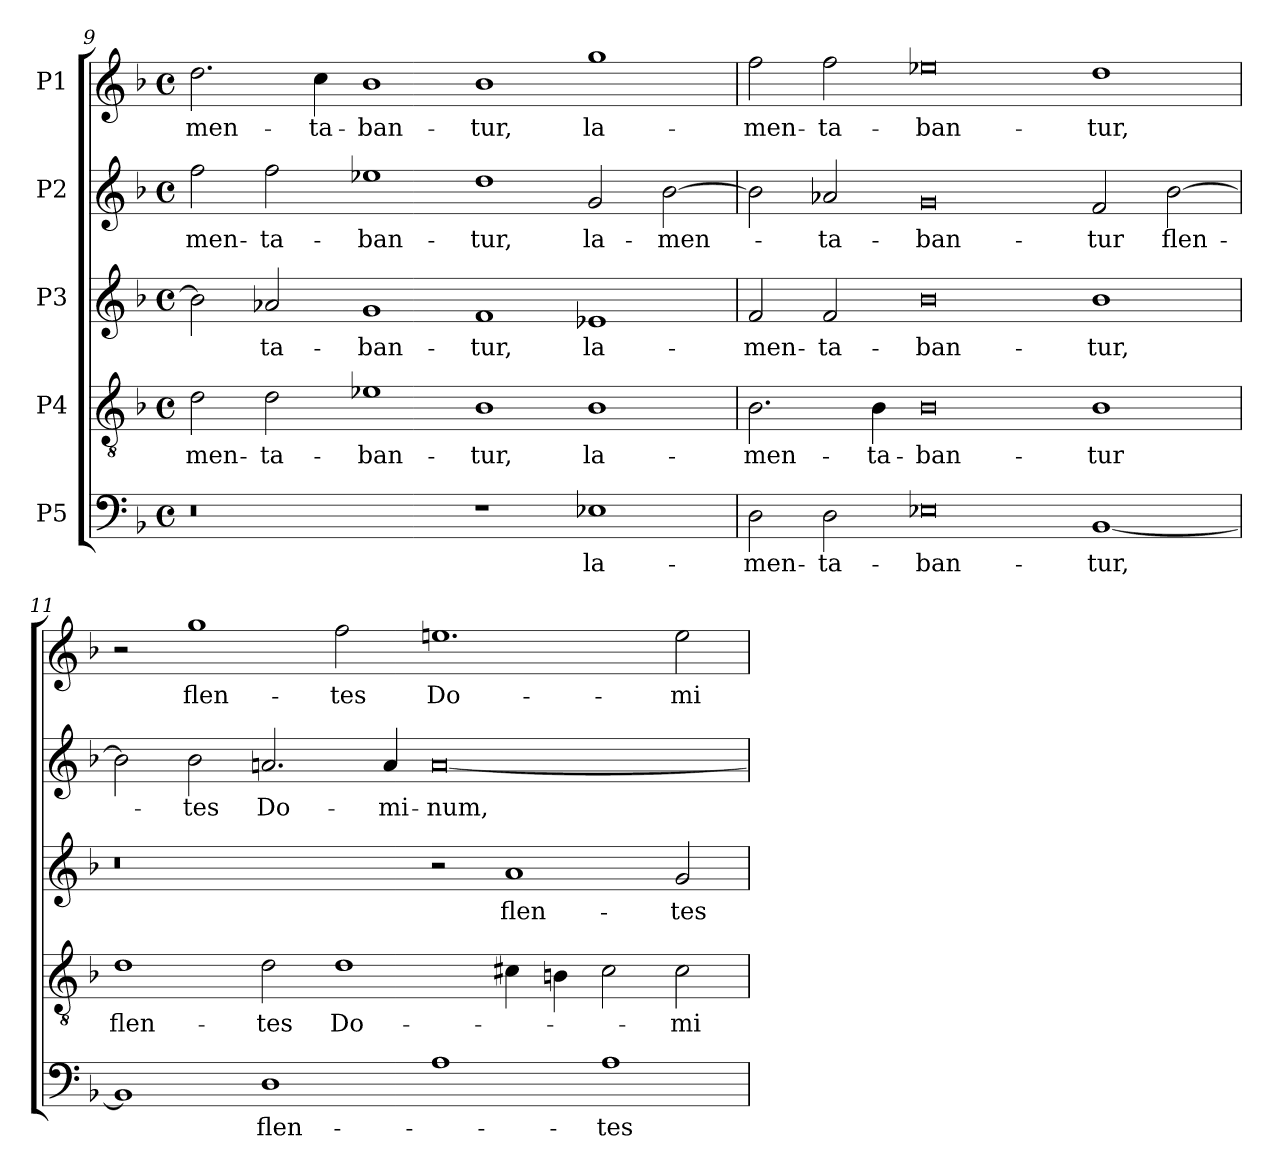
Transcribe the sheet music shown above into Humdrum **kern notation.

**kern	**text	**kern	**text	**kern	**text	**kern	**text	**kern	**text
*part5	*part5	*part4	*part4	*part3	*part3	*part2	*part2	*part1	*part1
*staff5	*staff5	*staff4	*staff4	*staff3	*staff3	*staff2	*staff2	*staff1	*staff1
*I"P5	*	*I"P4	*	*I"P3	*	*I"P2	*	*I"P1	*
*clefF4	*	*clefGv2	*	*clefG2	*	*clefG2	*	*clefG2	*
*	*	*ITrd7c12	*	*	*	*	*	*	*
*k[b-]	*	*k[b-]	*	*k[b-]	*	*k[b-]	*	*k[b-]	*
*F:	*	*F:	*	*F:	*	*F:	*	*F:	*
*M4/4	*	*M4/4	*	*M4/4	*	*M4/4	*	*M4/4	*
*met(c)	*	*met(c)	*	*met(c)	*	*met(c)	*	*met(c)	*
=9	=9	=9	=9	=9	=9	=9	=9	=9	=9
!	!	!	!LO:LY:b:color=#000000	!	!	!	!	!	!
!	!	!	!	!	!	!	!LO:LY:b:color=#000000	!	!
!	!	!	!	!	!	!	!	!	!LO:LY:b:color=#000000
0r	.	2Di\	-men-	2b-i\]	.	2ffi\	-men-	2.ddi\	-men-
!	!	!	!LO:LY:b:color=#000000	!	!	!	!	!	!
!	!	!	!	!	!LO:LY:b:color=#000000	!	!	!	!
!	!	!	!	!	!	!	!LO:LY:b:color=#000000	!	!
.	.	2Di\	-ta-	2a-Xi/	-ta-	2ffi\	-ta-	.	.
!	!	!	!	!	!	!	!	!	!LO:LY:b:color=#000000
.	.	.	.	.	.	.	.	4cci\	-ta-
!	!	!	!LO:LY:b:color=#000000	!	!	!	!	!	!
!	!	!	!	!	!LO:LY:b:color=#000000	!	!	!	!
!	!	!	!	!	!	!	!LO:LY:b:color=#000000	!	!
!	!	!	!	!	!	!	!	!	!LO:LY:b:color=#000000
.	.	1E-Xi	-ban-	1gi	-ban-	1ee-Xi	-ban-	1b-i	-ban-
!	!	!	!LO:LY:b:color=#000000	!	!	!	!	!	!
!	!	!	!	!	!LO:LY:b:color=#000000	!	!	!	!
!	!	!	!	!	!	!	!LO:LY:b:color=#000000	!	!
!	!	!	!	!	!	!	!	!	!LO:LY:b:color=#000000
1r	.	1BB-i	-tur,	1fi	-tur,	1ddi	-tur,	1b-i	-tur,
!	!LO:LY:b:color=#000000	!	!	!	!	!	!	!	!
!	!	!	!LO:LY:b:color=#000000	!	!	!	!	!	!
!	!	!	!	!	!LO:LY:b:color=#000000	!	!	!	!
!	!	!	!	!	!	!	!LO:LY:b:color=#000000	!	!
!	!	!	!	!	!	!	!	!	!LO:LY:b:color=#000000
1E-Xi	la-	1BB-i	la-	1e-Xi	la-	2gi/	la-	1ggi	la-
!	!	!	!	!	!	!	!LO:LY:b:color=#000000	!	!
.	.	.	.	.	.	[>2b-i\	-men-	.	.
!!LO:LB:g=z
=10	=10	=10	=10	=10	=10	=10	=10	=10	=10
!	!LO:LY:b:color=#000000	!	!	!	!	!	!	!	!
!	!	!	!LO:LY:b:color=#000000	!	!	!	!	!	!
!	!	!	!	!	!LO:LY:b:color=#000000	!	!	!	!
!	!	!	!	!	!	!	!	!	!LO:LY:b:color=#000000
2Di\	-men-	2.BB-i\	-men-	2fi/	-men-	2b-i\]	.	2ffi\	-men-
!	!LO:LY:b:color=#000000	!	!	!	!	!	!	!	!
!	!	!	!	!	!LO:LY:b:color=#000000	!	!	!	!
!	!	!	!	!	!	!	!LO:LY:b:color=#000000	!	!
!	!	!	!	!	!	!	!	!	!LO:LY:b:color=#000000
2Di\	-ta-	.	.	2fi/	-ta-	2a-Xi/	-ta-	2ffi\	-ta-
!	!	!	!LO:LY:b:color=#000000	!	!	!	!	!	!
.	.	4BB-i\	-ta-	.	.	.	.	.	.
!	!LO:LY:b:color=#000000	!	!	!	!	!	!	!	!
!	!	!	!LO:LY:b:color=#000000	!	!	!	!	!	!
!	!	!	!	!	!LO:LY:b:color=#000000	!	!	!	!
!	!	!	!	!	!	!	!LO:LY:b:color=#000000	!	!
!	!	!	!	!	!	!	!	!	!LO:LY:b:color=#000000
0E-Xi	-ban-	0BB-i	-ban-	0b-i	-ban-	0gi	-ban-	0ee-Xi	-ban-
!	!LO:LY:b:color=#000000	!	!	!	!	!	!	!	!
!	!	!	!LO:LY:b:color=#000000	!	!	!	!	!	!
!	!	!	!	!	!LO:LY:b:color=#000000	!	!	!	!
!	!	!	!	!	!	!	!LO:LY:b:color=#000000	!	!
!	!	!	!	!	!	!	!	!	!LO:LY:b:color=#000000
[<1BB-i	-tur,	1BB-i	-tur	1b-i	-tur,	2fi/	-tur	1ddi	-tur,
!	!	!	!	!	!	!	!LO:LY:b:color=#000000	!	!
.	.	.	.	.	.	[>2b-i\	flen-	.	.
=11	=11	=11	=11	=11	=11	=11	=11	=11	=11
!	!	!	!LO:LY:b:color=#000000	!	!	!	!	!	!
1BB-i]	.	1Di	flen-	0r	.	2b-i\]	.	2r	.
!	!	!	!	!	!	!	!LO:LY:b:color=#000000	!	!
!	!	!	!	!	!	!	!	!	!LO:LY:b:color=#000000
.	.	.	.	.	.	2b-i\	-tes	1ggi	flen-
!	!LO:LY:b:color=#000000	!	!	!	!	!	!	!	!
!	!	!	!LO:LY:b:color=#000000	!	!	!	!	!	!
!	!	!	!	!	!	!	!LO:LY:b:color=#000000	!	!
1Di	flen-	2Di\	-tes	.	.	2.ani/	Do-	.	.
!	!	!	!LO:LY:b:color=#000000	!	!	!	!	!	!
!	!	!	!	!	!	!	!	!	!LO:LY:b:color=#000000
.	.	1Di	Do-	.	.	.	.	2ffi\	-tes
!	!	!	!	!	!	!	!LO:LY:b:color=#000000	!	!
.	.	.	.	.	.	4ai/	-mi-	.	.
!	!	!	!	!	!	!	!LO:LY:b:color=#000000	!	!
!	!	!	!	!	!	!	!	!	!LO:LY:b:color=#000000
1Ai	.	.	.	2r	.	[<0ai	-num,	1.eeni	Do-
!	!	!	!	!	!LO:LY:b:color=#000000	!	!	!	!
.	.	4C#Xi\	.	1ai	flen-	.	.	.	.
.	.	4BBni\	.	.	.	.	.	.	.
!	!LO:LY:b:color=#000000	!	!	!	!	!	!	!	!
1Ai	-tes	2C#i\	.	.	.	.	.	.	.
!	!	!	!LO:LY:b:color=#000000	!	!	!	!	!	!
!	!	!	!	!	!LO:LY:b:color=#000000	!	!	!	!
!	!	!	!	!	!	!	!	!	!LO:LY:b:color=#000000
.	.	2C#i\	-mi-	2gi/	-tes	.	.	2eei\	-mi-
=	=	=	=	=	=	=	=	=	=
*-	*-	*-	*-	*-	*-	*-	*-	*-	*-
